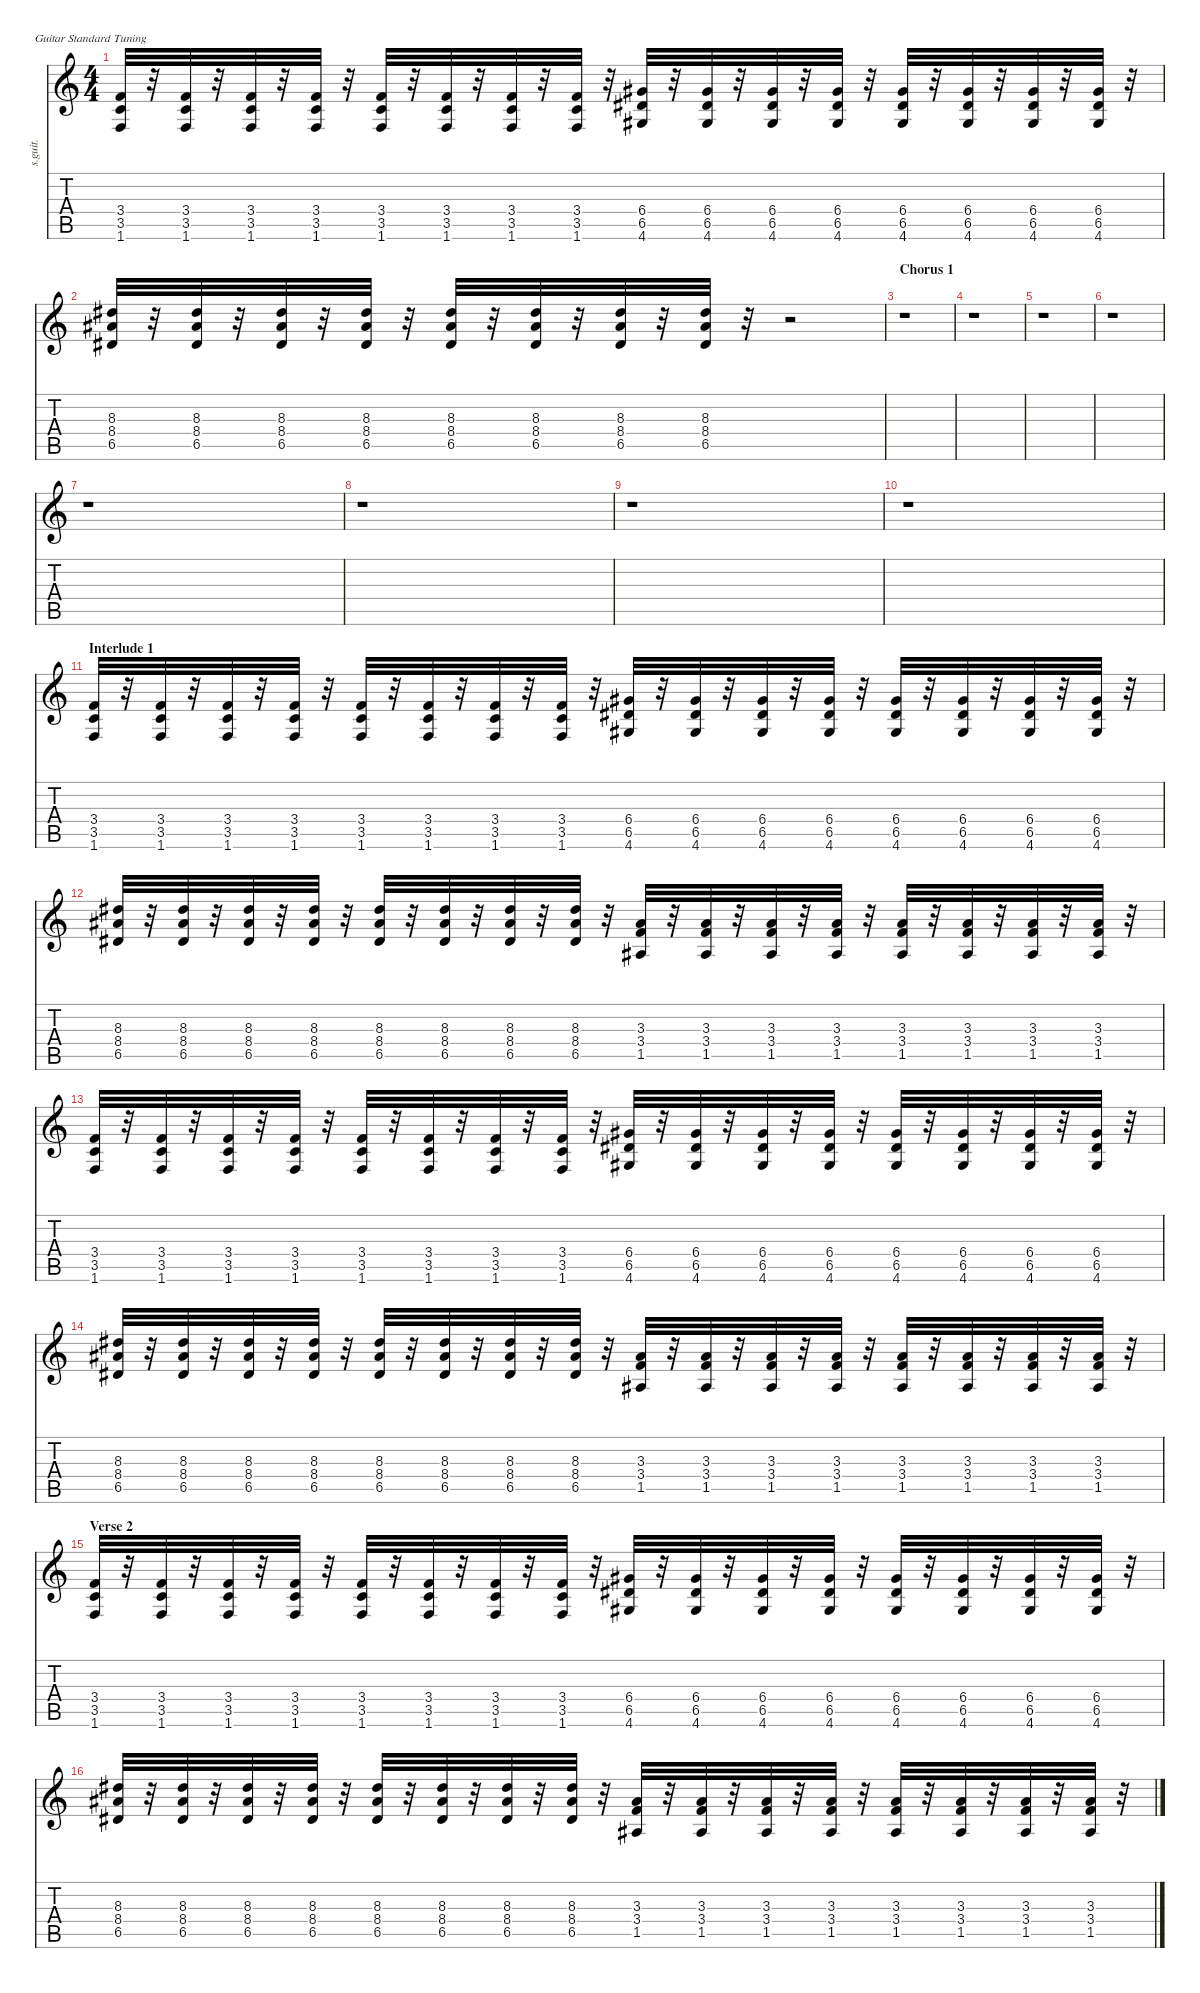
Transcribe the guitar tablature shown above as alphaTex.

\defaultSystemsLayout 4
\hideDynamics
\bracketExtendMode nobrackets
\track ("Billie Joe Amrstrong - Rhythm 1" "s.guit.") {instrument overdrivenguitar}
\staff {score tabs}
\tuning (E4 B3 G3 D3 A2 E2)
\ts (4 4)
\tempo (84 hide)
\clef g2
\ks c
(3.4 3.5 1.6).32{lyrics (0 "") lyrics (1 "") lyrics (2 "") lyrics (3 "") lyrics (4 "") dy f} r.32 (3.4 3.5 1.6).32{lyrics (0 "") lyrics (1 "") lyrics (2 "") lyrics (3 "") lyrics (4 "") dy mf} r.32 (3.4 3.5 1.6).32{lyrics (0 "") lyrics (1 "") lyrics (2 "") lyrics (3 "") lyrics (4 "") dy mp} r.32 (3.4 3.5 1.6).32{lyrics (0 "") lyrics (1 "") lyrics (2 "") lyrics (3 "") lyrics (4 "") dy p} r.32 (3.4 3.5 1.6).32{lyrics (0 "") lyrics (1 "") lyrics (2 "") lyrics (3 "") lyrics (4 "") dy f} r.32 (3.4 3.5 1.6).32{lyrics (0 "") lyrics (1 "") lyrics (2 "") lyrics (3 "") lyrics (4 "") dy mf} r.32 (3.4 3.5 1.6).32{lyrics (0 "") lyrics (1 "") lyrics (2 "") lyrics (3 "") lyrics (4 "") dy mp} r.32 (3.4 3.5 1.6).32{lyrics (0 "") lyrics (1 "") lyrics (2 "") lyrics (3 "") lyrics (4 "") dy p} r.32 (6.4{acc #} 6.5{acc #} 4.6{acc #}).32{lyrics (0 "") lyrics (1 "") lyrics (2 "") lyrics (3 "") lyrics (4 "") dy f} r.32 (6.4{acc #} 6.5{acc #} 4.6{acc #}).32{lyrics (0 "") lyrics (1 "") lyrics (2 "") lyrics (3 "") lyrics (4 "") dy mf} r.32 (6.4{acc #} 6.5{acc #} 4.6{acc #}).32{lyrics (0 "") lyrics (1 "") lyrics (2 "") lyrics (3 "") lyrics (4 "") dy mp} r.32 (6.4{acc #} 6.5{acc #} 4.6{acc #}).32{lyrics (0 "") lyrics (1 "") lyrics (2 "") lyrics (3 "") lyrics (4 "") dy p} r.32 (6.4{acc #} 6.5{acc #} 4.6{acc #}).32{lyrics (0 "") lyrics (1 "") lyrics (2 "") lyrics (3 "") lyrics (4 "") dy f} r.32 (6.4{acc #} 6.5{acc #} 4.6{acc #}).32{lyrics (0 "") lyrics (1 "") lyrics (2 "") lyrics (3 "") lyrics (4 "") dy mf} r.32 (6.4{acc #} 6.5{acc #} 4.6{acc #}).32{lyrics (0 "") lyrics (1 "") lyrics (2 "") lyrics (3 "") lyrics (4 "") dy mp} r.32 (6.4{acc #} 6.5{acc #} 4.6{acc #}).32{lyrics (0 "") lyrics (1 "") lyrics (2 "") lyrics (3 "") lyrics (4 "") dy p} r.32 |
(8.3{acc #} 8.4{acc #} 6.5{acc #}).32{lyrics (0 "") lyrics (1 "") lyrics (2 "") lyrics (3 "") lyrics (4 "") dy f} r.32 (8.3{acc #} 8.4{acc #} 6.5{acc #}).32{lyrics (0 "") lyrics (1 "") lyrics (2 "") lyrics (3 "") lyrics (4 "") dy mf} r.32 (8.3{acc #} 8.4{acc #} 6.5{acc #}).32{lyrics (0 "") lyrics (1 "") lyrics (2 "") lyrics (3 "") lyrics (4 "") dy mp} r.32 (8.3{acc #} 8.4{acc #} 6.5{acc #}).32{lyrics (0 "") lyrics (1 "") lyrics (2 "") lyrics (3 "") lyrics (4 "") dy p} r.32 (8.3{acc #} 8.4{acc #} 6.5{acc #}).32{lyrics (0 "") lyrics (1 "") lyrics (2 "") lyrics (3 "") lyrics (4 "") dy f} r.32 (8.3{acc #} 8.4{acc #} 6.5{acc #}).32{lyrics (0 "") lyrics (1 "") lyrics (2 "") lyrics (3 "") lyrics (4 "") dy mf} r.32 (8.3{acc #} 8.4{acc #} 6.5{acc #}).32{lyrics (0 "") lyrics (1 "") lyrics (2 "") lyrics (3 "") lyrics (4 "") dy mp} r.32 (8.3{acc #} 8.4{acc #} 6.5{acc #}).32{lyrics (0 "") lyrics (1 "") lyrics (2 "") lyrics (3 "") lyrics (4 "") dy p} r.32 r.2 |
\section ("" "Chorus 1")
r.1 |
r.1 |
r.1 |
r.1 |
r.1 |
r.1 |
r.1 |
r.1 |
\section ("" "Interlude 1")
(3.4 3.5 1.6).32{lyrics (0 "") lyrics (1 "") lyrics (2 "") lyrics (3 "") lyrics (4 "") dy f} r.32 (3.4 3.5 1.6).32{lyrics (0 "") lyrics (1 "") lyrics (2 "") lyrics (3 "") lyrics (4 "") dy mf} r.32 (3.4 3.5 1.6).32{lyrics (0 "") lyrics (1 "") lyrics (2 "") lyrics (3 "") lyrics (4 "") dy mp} r.32 (3.4 3.5 1.6).32{lyrics (0 "") lyrics (1 "") lyrics (2 "") lyrics (3 "") lyrics (4 "") dy p} r.32 (3.4 3.5 1.6).32{lyrics (0 "") lyrics (1 "") lyrics (2 "") lyrics (3 "") lyrics (4 "") dy f} r.32 (3.4 3.5 1.6).32{lyrics (0 "") lyrics (1 "") lyrics (2 "") lyrics (3 "") lyrics (4 "") dy mf} r.32 (3.4 3.5 1.6).32{lyrics (0 "") lyrics (1 "") lyrics (2 "") lyrics (3 "") lyrics (4 "") dy mp} r.32 (3.4 3.5 1.6).32{lyrics (0 "") lyrics (1 "") lyrics (2 "") lyrics (3 "") lyrics (4 "") dy p} r.32 (6.4{acc #} 6.5{acc #} 4.6{acc #}).32{lyrics (0 "") lyrics (1 "") lyrics (2 "") lyrics (3 "") lyrics (4 "") dy f} r.32 (6.4{acc #} 6.5{acc #} 4.6{acc #}).32{lyrics (0 "") lyrics (1 "") lyrics (2 "") lyrics (3 "") lyrics (4 "") dy mf} r.32 (6.4{acc #} 6.5{acc #} 4.6{acc #}).32{lyrics (0 "") lyrics (1 "") lyrics (2 "") lyrics (3 "") lyrics (4 "") dy mp} r.32 (6.4{acc #} 6.5{acc #} 4.6{acc #}).32{lyrics (0 "") lyrics (1 "") lyrics (2 "") lyrics (3 "") lyrics (4 "") dy p} r.32 (6.4{acc #} 6.5{acc #} 4.6{acc #}).32{lyrics (0 "") lyrics (1 "") lyrics (2 "") lyrics (3 "") lyrics (4 "") dy f} r.32 (6.4{acc #} 6.5{acc #} 4.6{acc #}).32{lyrics (0 "") lyrics (1 "") lyrics (2 "") lyrics (3 "") lyrics (4 "") dy mf} r.32 (6.4{acc #} 6.5{acc #} 4.6{acc #}).32{lyrics (0 "") lyrics (1 "") lyrics (2 "") lyrics (3 "") lyrics (4 "") dy mp} r.32 (6.4{acc #} 6.5{acc #} 4.6{acc #}).32{lyrics (0 "") lyrics (1 "") lyrics (2 "") lyrics (3 "") lyrics (4 "") dy p} r.32 |
(8.3{acc #} 8.4{acc #} 6.5{acc #}).32{lyrics (0 "") lyrics (1 "") lyrics (2 "") lyrics (3 "") lyrics (4 "") dy f} r.32 (8.3{acc #} 8.4{acc #} 6.5{acc #}).32{lyrics (0 "") lyrics (1 "") lyrics (2 "") lyrics (3 "") lyrics (4 "") dy mf} r.32 (8.3{acc #} 8.4{acc #} 6.5{acc #}).32{lyrics (0 "") lyrics (1 "") lyrics (2 "") lyrics (3 "") lyrics (4 "") dy mp} r.32 (8.3{acc #} 8.4{acc #} 6.5{acc #}).32{lyrics (0 "") lyrics (1 "") lyrics (2 "") lyrics (3 "") lyrics (4 "") dy p} r.32 (8.3{acc #} 8.4{acc #} 6.5{acc #}).32{lyrics (0 "") lyrics (1 "") lyrics (2 "") lyrics (3 "") lyrics (4 "") dy f} r.32 (8.3{acc #} 8.4{acc #} 6.5{acc #}).32{lyrics (0 "") lyrics (1 "") lyrics (2 "") lyrics (3 "") lyrics (4 "") dy mf} r.32 (8.3{acc #} 8.4{acc #} 6.5{acc #}).32{lyrics (0 "") lyrics (1 "") lyrics (2 "") lyrics (3 "") lyrics (4 "") dy mp} r.32 (8.3{acc #} 8.4{acc #} 6.5{acc #}).32{lyrics (0 "") lyrics (1 "") lyrics (2 "") lyrics (3 "") lyrics (4 "") dy p} r.32 (3.3{acc #} 3.4 1.5{acc #}).32{lyrics (0 "") lyrics (1 "") lyrics (2 "") lyrics (3 "") lyrics (4 "") dy f} r.32 (3.3{acc #} 3.4 1.5{acc #}).32{lyrics (0 "") lyrics (1 "") lyrics (2 "") lyrics (3 "") lyrics (4 "") dy mf} r.32 (3.3{acc #} 3.4 1.5{acc #}).32{lyrics (0 "") lyrics (1 "") lyrics (2 "") lyrics (3 "") lyrics (4 "") dy mp} r.32 (3.3{acc #} 3.4 1.5{acc #}).32{lyrics (0 "") lyrics (1 "") lyrics (2 "") lyrics (3 "") lyrics (4 "") dy p} r.32 (3.3{acc #} 3.4 1.5{acc #}).32{lyrics (0 "") lyrics (1 "") lyrics (2 "") lyrics (3 "") lyrics (4 "") dy f} r.32 (3.3{acc #} 3.4 1.5{acc #}).32{lyrics (0 "") lyrics (1 "") lyrics (2 "") lyrics (3 "") lyrics (4 "") dy mf} r.32 (3.3{acc #} 3.4 1.5{acc #}).32{lyrics (0 "") lyrics (1 "") lyrics (2 "") lyrics (3 "") lyrics (4 "") dy mp} r.32 (3.3{acc #} 3.4 1.5{acc #}).32{lyrics (0 "") lyrics (1 "") lyrics (2 "") lyrics (3 "") lyrics (4 "") dy p} r.32 |
(3.4 3.5 1.6).32{lyrics (0 "") lyrics (1 "") lyrics (2 "") lyrics (3 "") lyrics (4 "") dy f} r.32 (3.4 3.5 1.6).32{lyrics (0 "") lyrics (1 "") lyrics (2 "") lyrics (3 "") lyrics (4 "") dy mf} r.32 (3.4 3.5 1.6).32{lyrics (0 "") lyrics (1 "") lyrics (2 "") lyrics (3 "") lyrics (4 "") dy mp} r.32 (3.4 3.5 1.6).32{lyrics (0 "") lyrics (1 "") lyrics (2 "") lyrics (3 "") lyrics (4 "") dy p} r.32 (3.4 3.5 1.6).32{lyrics (0 "") lyrics (1 "") lyrics (2 "") lyrics (3 "") lyrics (4 "") dy f} r.32 (3.4 3.5 1.6).32{lyrics (0 "") lyrics (1 "") lyrics (2 "") lyrics (3 "") lyrics (4 "") dy mf} r.32 (3.4 3.5 1.6).32{lyrics (0 "") lyrics (1 "") lyrics (2 "") lyrics (3 "") lyrics (4 "") dy mp} r.32 (3.4 3.5 1.6).32{lyrics (0 "") lyrics (1 "") lyrics (2 "") lyrics (3 "") lyrics (4 "") dy p} r.32 (6.4{acc #} 6.5{acc #} 4.6{acc #}).32{lyrics (0 "") lyrics (1 "") lyrics (2 "") lyrics (3 "") lyrics (4 "") dy f} r.32 (6.4{acc #} 6.5{acc #} 4.6{acc #}).32{lyrics (0 "") lyrics (1 "") lyrics (2 "") lyrics (3 "") lyrics (4 "") dy mf} r.32 (6.4{acc #} 6.5{acc #} 4.6{acc #}).32{lyrics (0 "") lyrics (1 "") lyrics (2 "") lyrics (3 "") lyrics (4 "") dy mp} r.32 (6.4{acc #} 6.5{acc #} 4.6{acc #}).32{lyrics (0 "") lyrics (1 "") lyrics (2 "") lyrics (3 "") lyrics (4 "") dy p} r.32 (6.4{acc #} 6.5{acc #} 4.6{acc #}).32{lyrics (0 "") lyrics (1 "") lyrics (2 "") lyrics (3 "") lyrics (4 "") dy f} r.32 (6.4{acc #} 6.5{acc #} 4.6{acc #}).32{lyrics (0 "") lyrics (1 "") lyrics (2 "") lyrics (3 "") lyrics (4 "") dy mf} r.32 (6.4{acc #} 6.5{acc #} 4.6{acc #}).32{lyrics (0 "") lyrics (1 "") lyrics (2 "") lyrics (3 "") lyrics (4 "") dy mp} r.32 (6.4{acc #} 6.5{acc #} 4.6{acc #}).32{lyrics (0 "") lyrics (1 "") lyrics (2 "") lyrics (3 "") lyrics (4 "") dy p} r.32 |
(8.3{acc #} 8.4{acc #} 6.5{acc #}).32{lyrics (0 "") lyrics (1 "") lyrics (2 "") lyrics (3 "") lyrics (4 "") dy f} r.32 (8.3{acc #} 8.4{acc #} 6.5{acc #}).32{lyrics (0 "") lyrics (1 "") lyrics (2 "") lyrics (3 "") lyrics (4 "") dy mf} r.32 (8.3{acc #} 8.4{acc #} 6.5{acc #}).32{lyrics (0 "") lyrics (1 "") lyrics (2 "") lyrics (3 "") lyrics (4 "") dy mp} r.32 (8.3{acc #} 8.4{acc #} 6.5{acc #}).32{lyrics (0 "") lyrics (1 "") lyrics (2 "") lyrics (3 "") lyrics (4 "") dy p} r.32 (8.3{acc #} 8.4{acc #} 6.5{acc #}).32{lyrics (0 "") lyrics (1 "") lyrics (2 "") lyrics (3 "") lyrics (4 "") dy f} r.32 (8.3{acc #} 8.4{acc #} 6.5{acc #}).32{lyrics (0 "") lyrics (1 "") lyrics (2 "") lyrics (3 "") lyrics (4 "") dy mf} r.32 (8.3{acc #} 8.4{acc #} 6.5{acc #}).32{lyrics (0 "") lyrics (1 "") lyrics (2 "") lyrics (3 "") lyrics (4 "") dy mp} r.32 (8.3{acc #} 8.4{acc #} 6.5{acc #}).32{lyrics (0 "") lyrics (1 "") lyrics (2 "") lyrics (3 "") lyrics (4 "") dy p} r.32 (3.3{acc #} 3.4 1.5{acc #}).32{lyrics (0 "") lyrics (1 "") lyrics (2 "") lyrics (3 "") lyrics (4 "") dy f} r.32 (3.3{acc #} 3.4 1.5{acc #}).32{lyrics (0 "") lyrics (1 "") lyrics (2 "") lyrics (3 "") lyrics (4 "") dy mf} r.32 (3.3{acc #} 3.4 1.5{acc #}).32{lyrics (0 "") lyrics (1 "") lyrics (2 "") lyrics (3 "") lyrics (4 "") dy mp} r.32 (3.3{acc #} 3.4 1.5{acc #}).32{lyrics (0 "") lyrics (1 "") lyrics (2 "") lyrics (3 "") lyrics (4 "") dy p} r.32 (3.3{acc #} 3.4 1.5{acc #}).32{lyrics (0 "") lyrics (1 "") lyrics (2 "") lyrics (3 "") lyrics (4 "") dy f} r.32 (3.3{acc #} 3.4 1.5{acc #}).32{lyrics (0 "") lyrics (1 "") lyrics (2 "") lyrics (3 "") lyrics (4 "") dy mf} r.32 (3.3{acc #} 3.4 1.5{acc #}).32{lyrics (0 "") lyrics (1 "") lyrics (2 "") lyrics (3 "") lyrics (4 "") dy mp} r.32 (3.3{acc #} 3.4 1.5{acc #}).32{lyrics (0 "") lyrics (1 "") lyrics (2 "") lyrics (3 "") lyrics (4 "") dy p} r.32 |
\section ("" "Verse 2")
(3.4 3.5 1.6).32{lyrics (0 "") lyrics (1 "") lyrics (2 "") lyrics (3 "") lyrics (4 "") dy f} r.32 (3.4 3.5 1.6).32{lyrics (0 "") lyrics (1 "") lyrics (2 "") lyrics (3 "") lyrics (4 "") dy mf} r.32 (3.4 3.5 1.6).32{lyrics (0 "") lyrics (1 "") lyrics (2 "") lyrics (3 "") lyrics (4 "") dy mp} r.32 (3.4 3.5 1.6).32{lyrics (0 "") lyrics (1 "") lyrics (2 "") lyrics (3 "") lyrics (4 "") dy p} r.32 (3.4 3.5 1.6).32{lyrics (0 "") lyrics (1 "") lyrics (2 "") lyrics (3 "") lyrics (4 "") dy f} r.32 (3.4 3.5 1.6).32{lyrics (0 "") lyrics (1 "") lyrics (2 "") lyrics (3 "") lyrics (4 "") dy mf} r.32 (3.4 3.5 1.6).32{lyrics (0 "") lyrics (1 "") lyrics (2 "") lyrics (3 "") lyrics (4 "") dy mp} r.32 (3.4 3.5 1.6).32{lyrics (0 "") lyrics (1 "") lyrics (2 "") lyrics (3 "") lyrics (4 "") dy p} r.32 (6.4{acc #} 6.5{acc #} 4.6{acc #}).32{lyrics (0 "") lyrics (1 "") lyrics (2 "") lyrics (3 "") lyrics (4 "") dy f} r.32 (6.4{acc #} 6.5{acc #} 4.6{acc #}).32{lyrics (0 "") lyrics (1 "") lyrics (2 "") lyrics (3 "") lyrics (4 "") dy mf} r.32 (6.4{acc #} 6.5{acc #} 4.6{acc #}).32{lyrics (0 "") lyrics (1 "") lyrics (2 "") lyrics (3 "") lyrics (4 "") dy mp} r.32 (6.4{acc #} 6.5{acc #} 4.6{acc #}).32{lyrics (0 "") lyrics (1 "") lyrics (2 "") lyrics (3 "") lyrics (4 "") dy p} r.32 (6.4{acc #} 6.5{acc #} 4.6{acc #}).32{lyrics (0 "") lyrics (1 "") lyrics (2 "") lyrics (3 "") lyrics (4 "") dy f} r.32 (6.4{acc #} 6.5{acc #} 4.6{acc #}).32{lyrics (0 "") lyrics (1 "") lyrics (2 "") lyrics (3 "") lyrics (4 "") dy mf} r.32 (6.4{acc #} 6.5{acc #} 4.6{acc #}).32{lyrics (0 "") lyrics (1 "") lyrics (2 "") lyrics (3 "") lyrics (4 "") dy mp} r.32 (6.4{acc #} 6.5{acc #} 4.6{acc #}).32{lyrics (0 "") lyrics (1 "") lyrics (2 "") lyrics (3 "") lyrics (4 "") dy p} r.32 |
(8.3{acc #} 8.4{acc #} 6.5{acc #}).32{lyrics (0 "") lyrics (1 "") lyrics (2 "") lyrics (3 "") lyrics (4 "") dy f} r.32 (8.3{acc #} 8.4{acc #} 6.5{acc #}).32{lyrics (0 "") lyrics (1 "") lyrics (2 "") lyrics (3 "") lyrics (4 "") dy mf} r.32 (8.3{acc #} 8.4{acc #} 6.5{acc #}).32{lyrics (0 "") lyrics (1 "") lyrics (2 "") lyrics (3 "") lyrics (4 "") dy mp} r.32 (8.3{acc #} 8.4{acc #} 6.5{acc #}).32{lyrics (0 "") lyrics (1 "") lyrics (2 "") lyrics (3 "") lyrics (4 "") dy p} r.32 (8.3{acc #} 8.4{acc #} 6.5{acc #}).32{lyrics (0 "") lyrics (1 "") lyrics (2 "") lyrics (3 "") lyrics (4 "") dy f} r.32 (8.3{acc #} 8.4{acc #} 6.5{acc #}).32{lyrics (0 "") lyrics (1 "") lyrics (2 "") lyrics (3 "") lyrics (4 "") dy mf} r.32 (8.3{acc #} 8.4{acc #} 6.5{acc #}).32{lyrics (0 "") lyrics (1 "") lyrics (2 "") lyrics (3 "") lyrics (4 "") dy mp} r.32 (8.3{acc #} 8.4{acc #} 6.5{acc #}).32{lyrics (0 "") lyrics (1 "") lyrics (2 "") lyrics (3 "") lyrics (4 "") dy p} r.32 (3.3{acc #} 3.4 1.5{acc #}).32{lyrics (0 "") lyrics (1 "") lyrics (2 "") lyrics (3 "") lyrics (4 "") dy f} r.32 (3.3{acc #} 3.4 1.5{acc #}).32{lyrics (0 "") lyrics (1 "") lyrics (2 "") lyrics (3 "") lyrics (4 "") dy mf} r.32 (3.3{acc #} 3.4 1.5{acc #}).32{lyrics (0 "") lyrics (1 "") lyrics (2 "") lyrics (3 "") lyrics (4 "") dy mp} r.32 (3.3{acc #} 3.4 1.5{acc #}).32{lyrics (0 "") lyrics (1 "") lyrics (2 "") lyrics (3 "") lyrics (4 "") dy p} r.32 (3.3{acc #} 3.4 1.5{acc #}).32{lyrics (0 "") lyrics (1 "") lyrics (2 "") lyrics (3 "") lyrics (4 "") dy f} r.32 (3.3{acc #} 3.4 1.5{acc #}).32{lyrics (0 "") lyrics (1 "") lyrics (2 "") lyrics (3 "") lyrics (4 "") dy mf} r.32 (3.3{acc #} 3.4 1.5{acc #}).32{lyrics (0 "") lyrics (1 "") lyrics (2 "") lyrics (3 "") lyrics (4 "") dy mp} r.32 (3.3{acc #} 3.4 1.5{acc #}).32{lyrics (0 "") lyrics (1 "") lyrics (2 "") lyrics (3 "") lyrics (4 "") dy p} r.32
